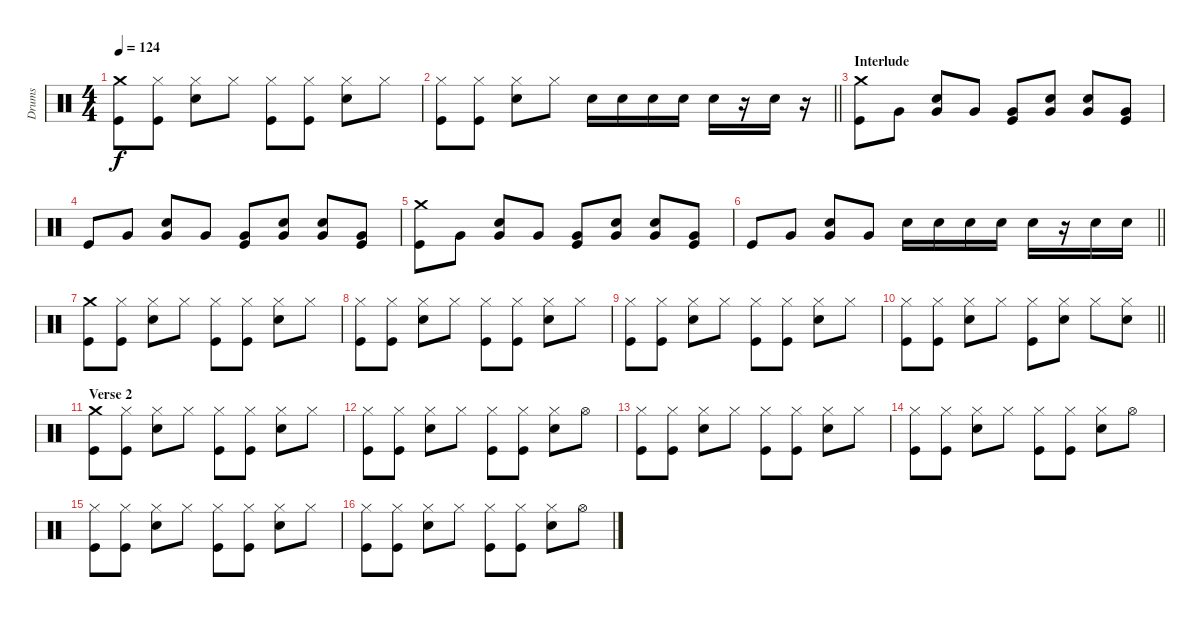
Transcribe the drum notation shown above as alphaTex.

\track ("Drums" "Drums") {instrument percussion}
\staff {score}
\articulation defaults
\ts (4 4)
\tempo 124
\clef neutral
\ks c
("Crash medium (hit)" "Kick (hit)").8{dy f} ("Hi-Hat (closed)" "Kick (hit)").8 ("Hi-Hat (closed)" "Snare (hit) 2").8 "Hi-Hat (closed)".8 ("Hi-Hat (closed)" "Kick (hit)").8 ("Hi-Hat (closed)" "Kick (hit)").8 ("Hi-Hat (closed)" "Snare (hit) 2").8 "Hi-Hat (closed)".8 |
\barLineRight lightlight
("Hi-Hat (closed)" "Kick (hit)").8 ("Hi-Hat (closed)" "Kick (hit)").8 ("Hi-Hat (closed)" "Snare (hit) 2").8 "Hi-Hat (closed)".8 "Snare (hit) 2".16 "Snare (hit) 2".16 "Snare (hit) 2".16 "Snare (hit) 2".16 "Snare (hit) 2".16 r.16 "Snare (hit) 2".16 r.16 |
\section ("" "Interlude")
("Crash medium (hit)" "Kick (hit)").8 "Very Low Tom (hit)".8 ("Snare (hit) 2" "Very Low Tom (hit)").8 "Very Low Tom (hit)".8 ("Very Low Tom (hit)" "Kick (hit)").8 ("Snare (hit) 2" "Very Low Tom (hit)").8 ("Snare (hit) 2" "Very Low Tom (hit)").8 ("Very Low Tom (hit)" "Kick (hit)").8 |
"Kick (hit)".8 "Very Low Tom (hit)".8 ("Snare (hit) 2" "Very Low Tom (hit)").8 "Very Low Tom (hit)".8 ("Very Low Tom (hit)" "Kick (hit)").8 ("Snare (hit) 2" "Very Low Tom (hit)").8 ("Snare (hit) 2" "Very Low Tom (hit)").8 ("Very Low Tom (hit)" "Kick (hit)").8 |
("Crash medium (hit)" "Kick (hit)").8 "Very Low Tom (hit)".8 ("Snare (hit) 2" "Very Low Tom (hit)").8 "Very Low Tom (hit)".8 ("Very Low Tom (hit)" "Kick (hit)").8 ("Snare (hit) 2" "Very Low Tom (hit)").8 ("Snare (hit) 2" "Very Low Tom (hit)").8 ("Very Low Tom (hit)" "Kick (hit)").8 |
\barLineRight lightlight "Kick (hit)".8 "Very Low Tom (hit)".8
("Snare (hit) 2" "Very Low Tom (hit)").8 "Very Low Tom (hit)".8 "Snare (hit) 2".16 "Snare (hit) 2".16 "Snare (hit) 2".16 "Snare (hit) 2".16 "Snare (hit) 2".16 r.16 "Snare (hit) 2".16 "Snare (hit) 2".16 |
("Crash medium (hit)" "Kick (hit)").8 ("Hi-Hat (closed)" "Kick (hit)").8 ("Hi-Hat (closed)" "Snare (hit) 2").8 "Hi-Hat (closed)".8 ("Hi-Hat (closed)" "Kick (hit)").8 ("Hi-Hat (closed)" "Kick (hit)").8 ("Hi-Hat (closed)" "Snare (hit) 2").8 "Hi-Hat (closed)".8 |
("Hi-Hat (closed)" "Kick (hit)").8 ("Hi-Hat (closed)" "Kick (hit)").8 ("Hi-Hat (closed)" "Snare (hit) 2").8 "Hi-Hat (closed)".8 ("Hi-Hat (closed)" "Kick (hit)").8 ("Hi-Hat (closed)" "Kick (hit)").8 ("Hi-Hat (closed)" "Snare (hit) 2").8 "Hi-Hat (closed)".8 |
("Hi-Hat (closed)" "Kick (hit)").8 ("Hi-Hat (closed)" "Kick (hit)").8 ("Hi-Hat (closed)" "Snare (hit) 2").8 "Hi-Hat (closed)".8 ("Hi-Hat (closed)" "Kick (hit)").8 ("Hi-Hat (closed)" "Kick (hit)").8 ("Hi-Hat (closed)" "Snare (hit) 2").8 "Hi-Hat (closed)".8 |
\barLineRight lightlight
("Hi-Hat (closed)" "Kick (hit)").8 ("Hi-Hat (closed)" "Kick (hit)").8 ("Hi-Hat (closed)" "Snare (hit) 2").8 "Hi-Hat (closed)".8 ("Hi-Hat (closed)" "Kick (hit)").8 ("Hi-Hat (closed)" "Snare (hit) 2").8 "Hi-Hat (closed)".8 ("Hi-Hat (closed)" "Snare (hit) 2").8 |
\section ("" "Verse 2")
("Crash medium (hit)" "Kick (hit)").8 ("Hi-Hat (closed)" "Kick (hit)").8 ("Hi-Hat (closed)" "Snare (hit) 2").8 "Hi-Hat (closed)".8 ("Hi-Hat (closed)" "Kick (hit)").8 ("Hi-Hat (closed)" "Kick (hit)").8 ("Hi-Hat (closed)" "Snare (hit) 2").8 "Hi-Hat (closed)".8 |
("Hi-Hat (closed)" "Kick (hit)").8 ("Hi-Hat (closed)" "Kick (hit)").8 ("Hi-Hat (closed)" "Snare (hit) 2").8 "Hi-Hat (closed)".8 ("Hi-Hat (closed)" "Kick (hit)").8 ("Hi-Hat (closed)" "Kick (hit)").8 ("Hi-Hat (closed)" "Snare (hit) 2").8 "Hi-Hat (open)".8 |
("Hi-Hat (closed)" "Kick (hit)").8 ("Hi-Hat (closed)" "Kick (hit)").8 ("Hi-Hat (closed)" "Snare (hit) 2").8 "Hi-Hat (closed)".8 ("Hi-Hat (closed)" "Kick (hit)").8 ("Hi-Hat (closed)" "Kick (hit)").8 ("Hi-Hat (closed)" "Snare (hit) 2").8 "Hi-Hat (closed)".8 |
("Hi-Hat (closed)" "Kick (hit)").8 ("Hi-Hat (closed)" "Kick (hit)").8 ("Hi-Hat (closed)" "Snare (hit) 2").8 "Hi-Hat (closed)".8 ("Hi-Hat (closed)" "Kick (hit)").8 ("Hi-Hat (closed)" "Kick (hit)").8 ("Hi-Hat (closed)" "Snare (hit) 2").8 "Hi-Hat (open)".8 |
("Hi-Hat (closed)" "Kick (hit)").8 ("Hi-Hat (closed)" "Kick (hit)").8 ("Hi-Hat (closed)" "Snare (hit) 2").8 "Hi-Hat (closed)".8 ("Hi-Hat (closed)" "Kick (hit)").8 ("Hi-Hat (closed)" "Kick (hit)").8 ("Hi-Hat (closed)" "Snare (hit) 2").8 "Hi-Hat (closed)".8 |
("Hi-Hat (closed)" "Kick (hit)").8 ("Hi-Hat (closed)" "Kick (hit)").8 ("Hi-Hat (closed)" "Snare (hit) 2").8 "Hi-Hat (closed)".8 ("Hi-Hat (closed)" "Kick (hit)").8 ("Hi-Hat (closed)" "Kick (hit)").8 ("Hi-Hat (closed)" "Snare (hit) 2").8 "Hi-Hat (open)".8
